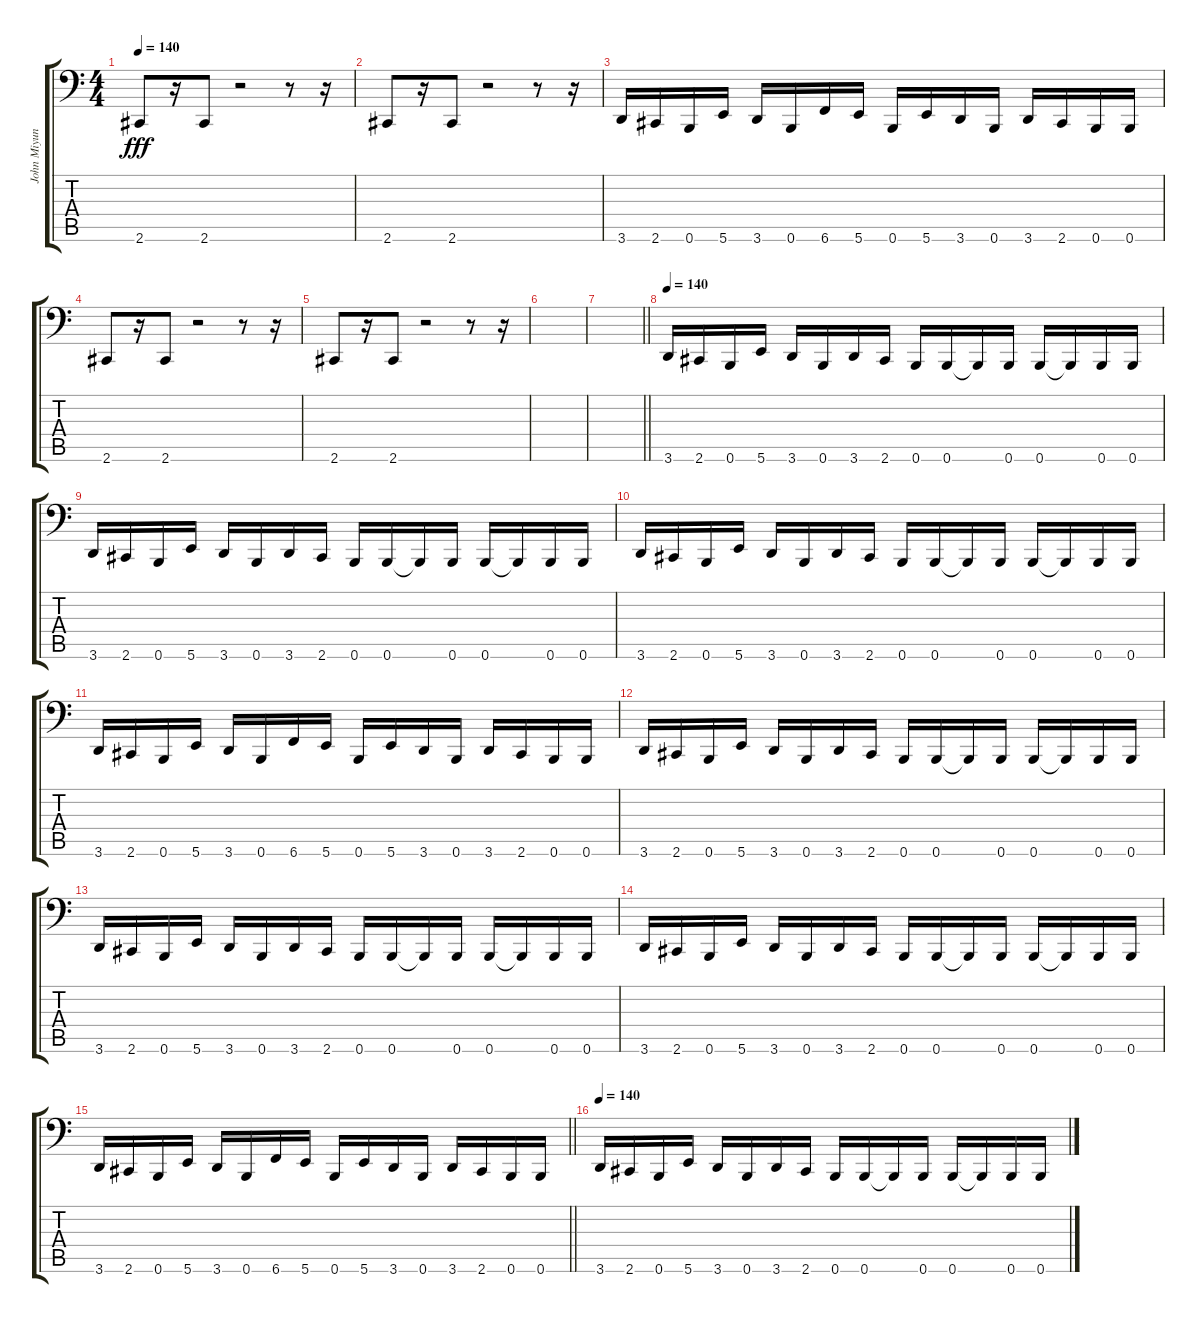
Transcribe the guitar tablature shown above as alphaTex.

\track ("John Miyung" "John Miyun") {instrument electricbassfinger}
\staff {score tabs}
\tuning (C3 G2 D2 A1 E1 B0) {hide}
\ts (4 4)
\tempo 140
\clef f4
\ks c
2.6.8{dy fff} r.16 2.6.8 r.2 r.8 r.16 |
2.6.8 r.16 2.6.8 r.2 r.8 r.16 |
3.6.16 2.6.16 0.6.16 5.6.16 3.6.16 0.6.16 6.6.16 5.6.16 0.6.16 5.6.16 3.6.16 0.6.16 3.6.16 2.6.16 0.6.16 0.6.16 |
2.6.8 r.16 2.6.8 r.2 r.8 r.16 |
2.6.8 r.16 2.6.8 r.2 r.8 r.16 |
|
\barLineRight lightlight
|
\tempo 140
3.6.16 2.6.16 0.6.16 5.6.16 3.6.16 0.6.16 3.6.16 2.6.16 0.6.16 0.6.16 0.6{t}.16 0.6.16 0.6.16 0.6{t}.16 0.6.16 0.6.16 |
3.6.16 2.6.16 0.6.16 5.6.16 3.6.16 0.6.16 3.6.16 2.6.16 0.6.16 0.6.16 0.6{t}.16 0.6.16 0.6.16 0.6{t}.16 0.6.16 0.6.16 |
3.6.16 2.6.16 0.6.16 5.6.16 3.6.16 0.6.16 3.6.16 2.6.16 0.6.16 0.6.16 0.6{t}.16 0.6.16 0.6.16 0.6{t}.16 0.6.16 0.6.16 |
3.6.16 2.6.16 0.6.16 5.6.16 3.6.16 0.6.16 6.6.16 5.6.16 0.6.16 5.6.16 3.6.16 0.6.16 3.6.16 2.6.16 0.6.16 0.6.16 |
3.6.16 2.6.16 0.6.16 5.6.16 3.6.16 0.6.16 3.6.16 2.6.16 0.6.16 0.6.16 0.6{t}.16 0.6.16 0.6.16 0.6{t}.16 0.6.16 0.6.16 |
3.6.16 2.6.16 0.6.16 5.6.16 3.6.16 0.6.16 3.6.16 2.6.16 0.6.16 0.6.16 0.6{t}.16 0.6.16 0.6.16 0.6{t}.16 0.6.16 0.6.16 |
3.6.16 2.6.16 0.6.16 5.6.16 3.6.16 0.6.16 3.6.16 2.6.16 0.6.16 0.6.16 0.6{t}.16 0.6.16 0.6.16 0.6{t}.16 0.6.16 0.6.16 |
\barLineRight lightlight
3.6.16 2.6.16 0.6.16 5.6.16 3.6.16 0.6.16 6.6.16 5.6.16 0.6.16 5.6.16 3.6.16 0.6.16 3.6.16 2.6.16 0.6.16 0.6.16 |
\tempo 140
3.6.16 2.6.16 0.6.16 5.6.16 3.6.16 0.6.16 3.6.16 2.6.16 0.6.16 0.6.16 0.6{t}.16 0.6.16 0.6.16 0.6{t}.16 0.6.16 0.6.16
